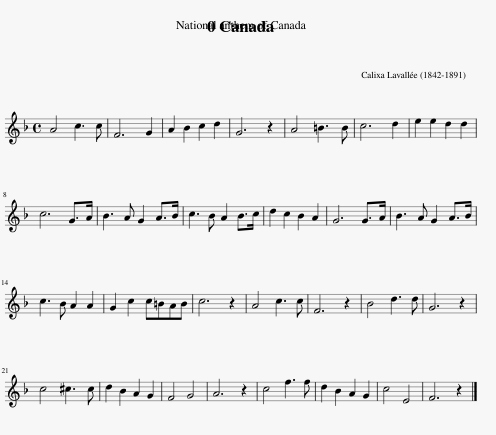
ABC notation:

X:1
L:1/8
M:4/4
I:linebreak $
K:F
V:1 treble
V:1
 A4 c3 c | F6 G2 | A2 B2 c2 d2 | G6 z2 | A4 =B3 B | %5
 c6 d2 | e2 e2 d2 d2 |$ c6 G>A | B3 A G2 A>B | c3 B A2 B>c | %10
 d2 c2 B2 A2 | G6 G>A | B3 A G2 A>B |$ c3 B A2 A2 | G2 c2 c=BAB | %15
 c6 z2 | A4 c3 c | F6 z2 | B4 d3 d | G6 z2 |$ %20
 c4 ^c3 c | d2 B2 A2 G2 | F4 G4 | A6 z2 | c4 f3 f | %25
 d2 B2 A2 G2 | c4 E4 | F6 z2 |] %28
